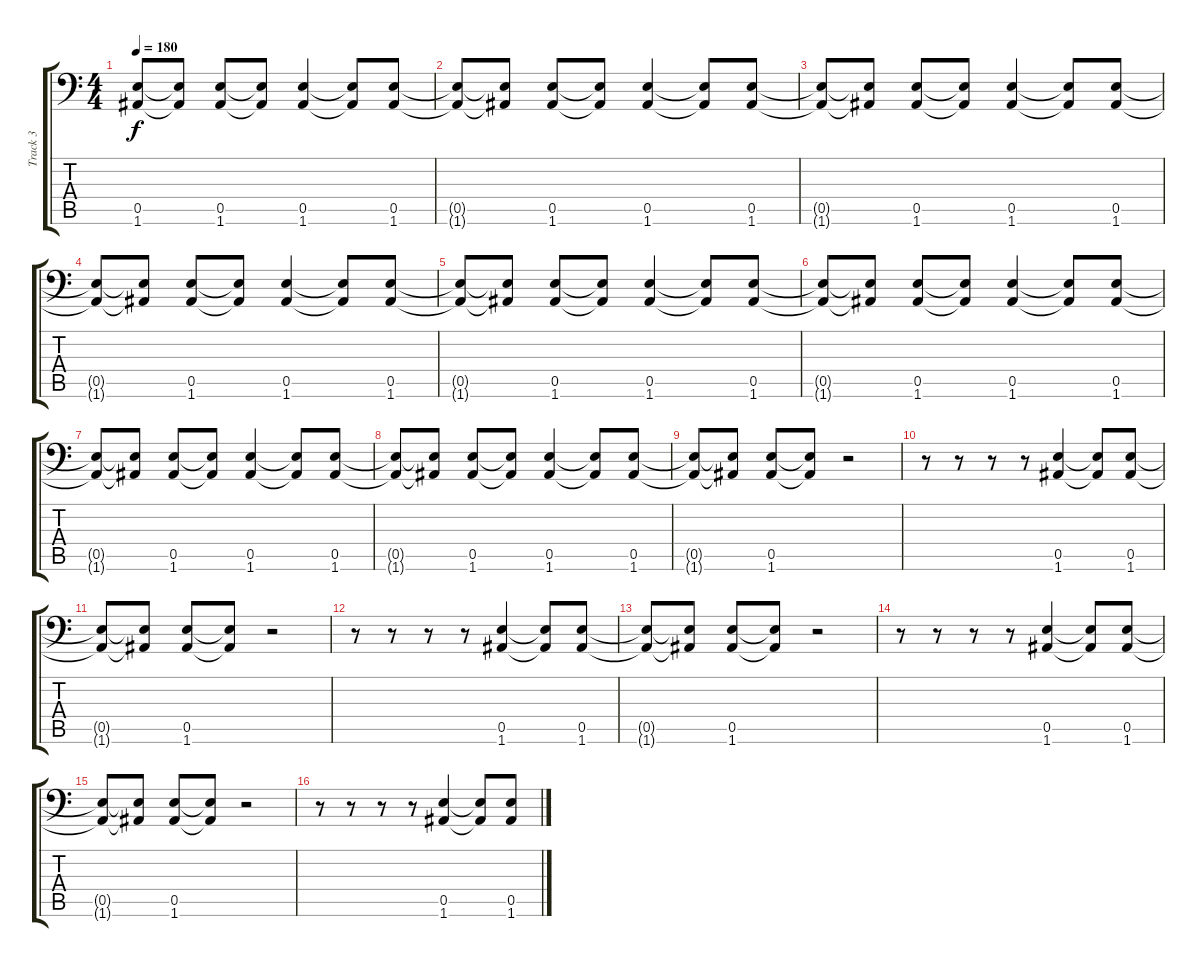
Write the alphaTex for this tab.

\track ("Track 3" "Track 3") {instrument distortionguitar}
\staff {score tabs}
\tuning (B3 Gb3 D3 A2 E2 A1) {hide}
\ts (4 4)
\tempo 180
\clef f4
\ks c
(0.5{t} 1.6{t}).8{dy f} (0.5{t} 1.6{t}).8 (0.5 1.6).8 (0.5{t} 1.6{t}).8 (0.5 1.6).4 (0.5{t} 1.6{t}).8 (0.5 1.6).8 |
(0.5{t} 1.6{t}).8 (0.5{t} 1.6{t}).8 (0.5 1.6).8 (0.5{t} 1.6{t}).8 (0.5 1.6).4 (0.5{t} 1.6{t}).8 (0.5 1.6).8 |
(0.5{t} 1.6{t}).8 (0.5{t} 1.6{t}).8 (0.5 1.6).8 (0.5{t} 1.6{t}).8 (0.5 1.6).4 (0.5{t} 1.6{t}).8 (0.5 1.6).8 |
(0.5{t} 1.6{t}).8 (0.5{t} 1.6{t}).8 (0.5 1.6).8 (0.5{t} 1.6{t}).8 (0.5 1.6).4 (0.5{t} 1.6{t}).8 (0.5 1.6).8 |
(0.5{t} 1.6{t}).8 (0.5{t} 1.6{t}).8 (0.5 1.6).8 (0.5{t} 1.6{t}).8 (0.5 1.6).4 (0.5{t} 1.6{t}).8 (0.5 1.6).8 |
(0.5{t} 1.6{t}).8 (0.5{t} 1.6{t}).8 (0.5 1.6).8 (0.5{t} 1.6{t}).8 (0.5 1.6).4 (0.5{t} 1.6{t}).8 (0.5 1.6).8 |
(0.5{t} 1.6{t}).8 (0.5{t} 1.6{t}).8 (0.5 1.6).8 (0.5{t} 1.6{t}).8 (0.5 1.6).4 (0.5{t} 1.6{t}).8 (0.5 1.6).8 |
(0.5{t} 1.6{t}).8 (0.5{t} 1.6{t}).8 (0.5 1.6).8 (0.5{t} 1.6{t}).8 (0.5 1.6).4 (0.5{t} 1.6{t}).8 (0.5 1.6).8 |
(0.5{t} 1.6{t}).8 (0.5{t} 1.6{t}).8 (0.5 1.6).8 (0.5{t} 1.6{t}).8 r.2 |
r.8 r.8 r.8 r.8 (0.5 1.6).4 (0.5{t} 1.6{t}).8 (0.5 1.6).8 |
(0.5{t} 1.6{t}).8 (0.5{t} 1.6{t}).8 (0.5 1.6).8 (0.5{t} 1.6{t}).8 r.2 |
r.8 r.8 r.8 r.8 (0.5 1.6).4 (0.5{t} 1.6{t}).8 (0.5 1.6).8 |
(0.5{t} 1.6{t}).8 (0.5{t} 1.6{t}).8 (0.5 1.6).8 (0.5{t} 1.6{t}).8 r.2 |
r.8 r.8 r.8 r.8 (0.5 1.6).4 (0.5{t} 1.6{t}).8 (0.5 1.6).8 |
(0.5{t} 1.6{t}).8 (0.5{t} 1.6{t}).8 (0.5 1.6).8 (0.5{t} 1.6{t}).8 r.2 |
r.8 r.8 r.8 r.8 (0.5 1.6).4 (0.5{t} 1.6{t}).8 (0.5 1.6).8
